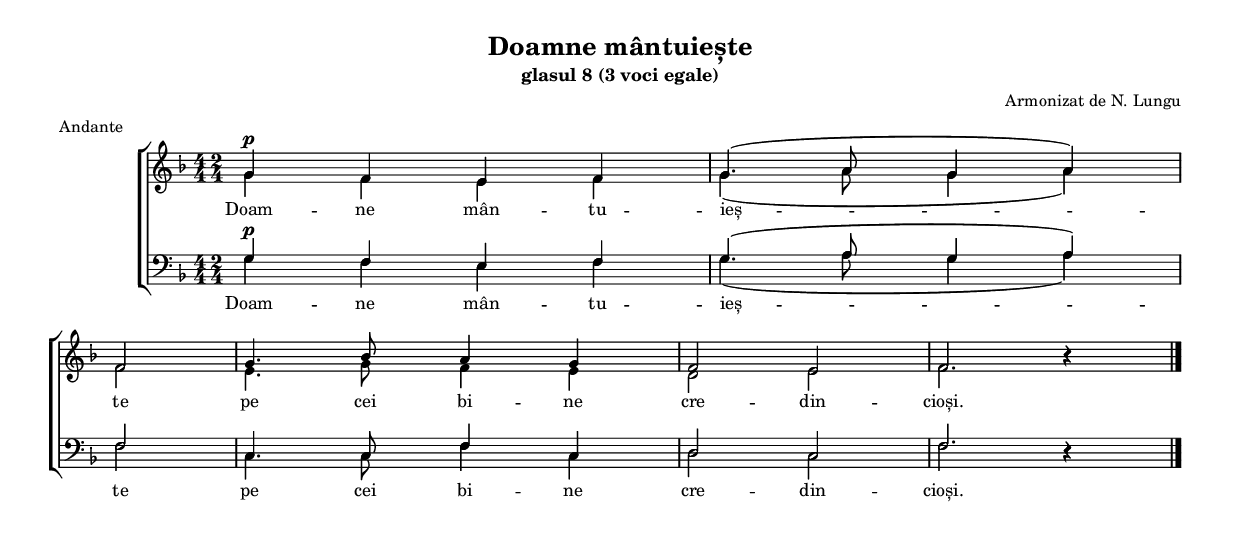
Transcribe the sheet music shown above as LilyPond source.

\version "2.19.80"
\include "defines.ly"
#(define myNoteSpacing 10.0)
\include "preamble.ly"

\header {
  title = "Doamne mântuiește"
  subtitle = "glasul 8 (3 voci egale)"
  composer = "Armonizat de N. Lungu"
  meter = "Andante"
}

global = {
  \globalPreamble
  \key f \major
  \override Staff.TimeSignature.stencil = #ly:text-interface::print
  \override Staff.TimeSignature.text = #mixedTimeSigMarkup
  \time 4/4
}

womenWords = \lyricmode {
  Doam -- ne mân -- tu -- ieș -- te pe cei bi -- ne cre -- din -- cioși.
}
menWords = \womenWords

sopMusic = \relative c' {
  \cadenzaOn
  g'4^\p f e f \bar "|"
  g4.( a8 g4 a) \bar "|"
  f2 \bar "|"
  g4. bes8 a4 g \bar "|"
  f2 e \bar "|"
  f2. bes4\rest \bar "|."
}

altoMusic = \relative c' {
  \cadenzaOn
  g'4 f e f
  g4.( a8 g4 a)
  f2
  e4. g8 f4 e
  d2 e
  f2. bes4\rest
}

tenorMusic = \relative c' {
  \cadenzaOn
  g4^\p f e f
  g4.( a8 g4 a)
  f2
  c4. c8 f4 c
  d2 c
  f2. d4\rest
}

bassMusic = \relative c' {
  \cadenzaOn
  g4 f e f
  g4.( a8 g4 a)
  f2
  c4. c8 f4 c
  d2 c
  f2. d4\rest
}

\include "two-staves.ly"
